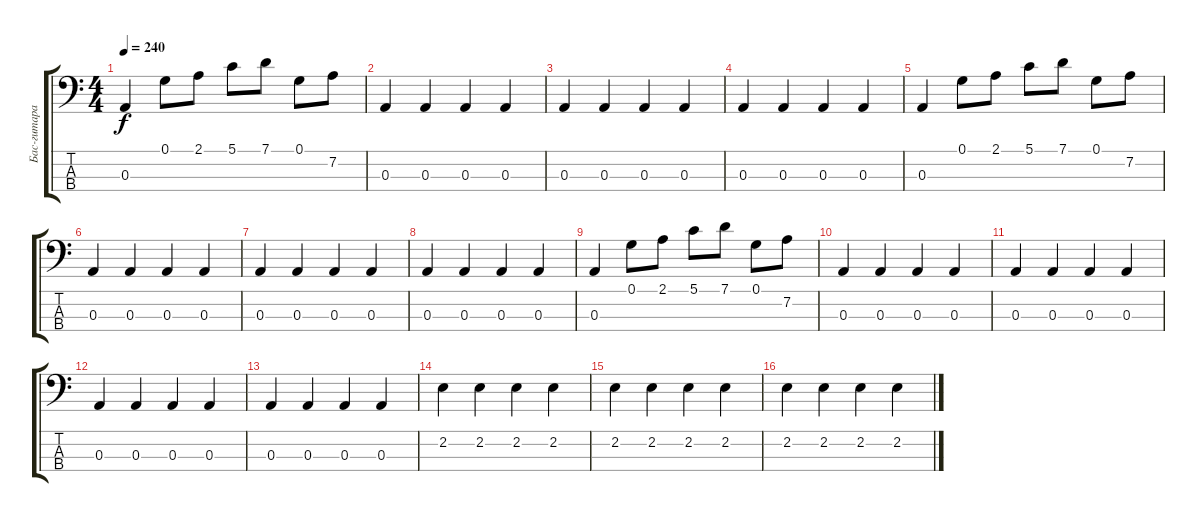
\track ("Бас-гитара" "Бас-гитара") {instrument electricbassfinger}
\staff {score tabs}
\tuning (G2 D2 A1 E1) {hide}
\ts (4 4)
\tempo 240
\clef f4
\ks c
0.3.4{dy f} 0.1.8 2.1.8 5.1.8 7.1.8 0.1.8 7.2.8 |
0.3.4 0.3.4 0.3.4 0.3.4 |
0.3.4 0.3.4 0.3.4 0.3.4 |
0.3.4 0.3.4 0.3.4 0.3.4 |
0.3.4 0.1.8 2.1.8 5.1.8 7.1.8 0.1.8 7.2.8 |
0.3.4 0.3.4 0.3.4 0.3.4 |
0.3.4 0.3.4 0.3.4 0.3.4 |
0.3.4 0.3.4 0.3.4 0.3.4 |
0.3.4 0.1.8 2.1.8 5.1.8 7.1.8 0.1.8 7.2.8 |
0.3.4 0.3.4 0.3.4 0.3.4 |
0.3.4 0.3.4 0.3.4 0.3.4 |
0.3.4 0.3.4 0.3.4 0.3.4 |
0.3.4 0.3.4 0.3.4 0.3.4 |
2.2.4 2.2.4 2.2.4 2.2.4 |
2.2.4 2.2.4 2.2.4 2.2.4 |
2.2.4 2.2.4 2.2.4 2.2.4
